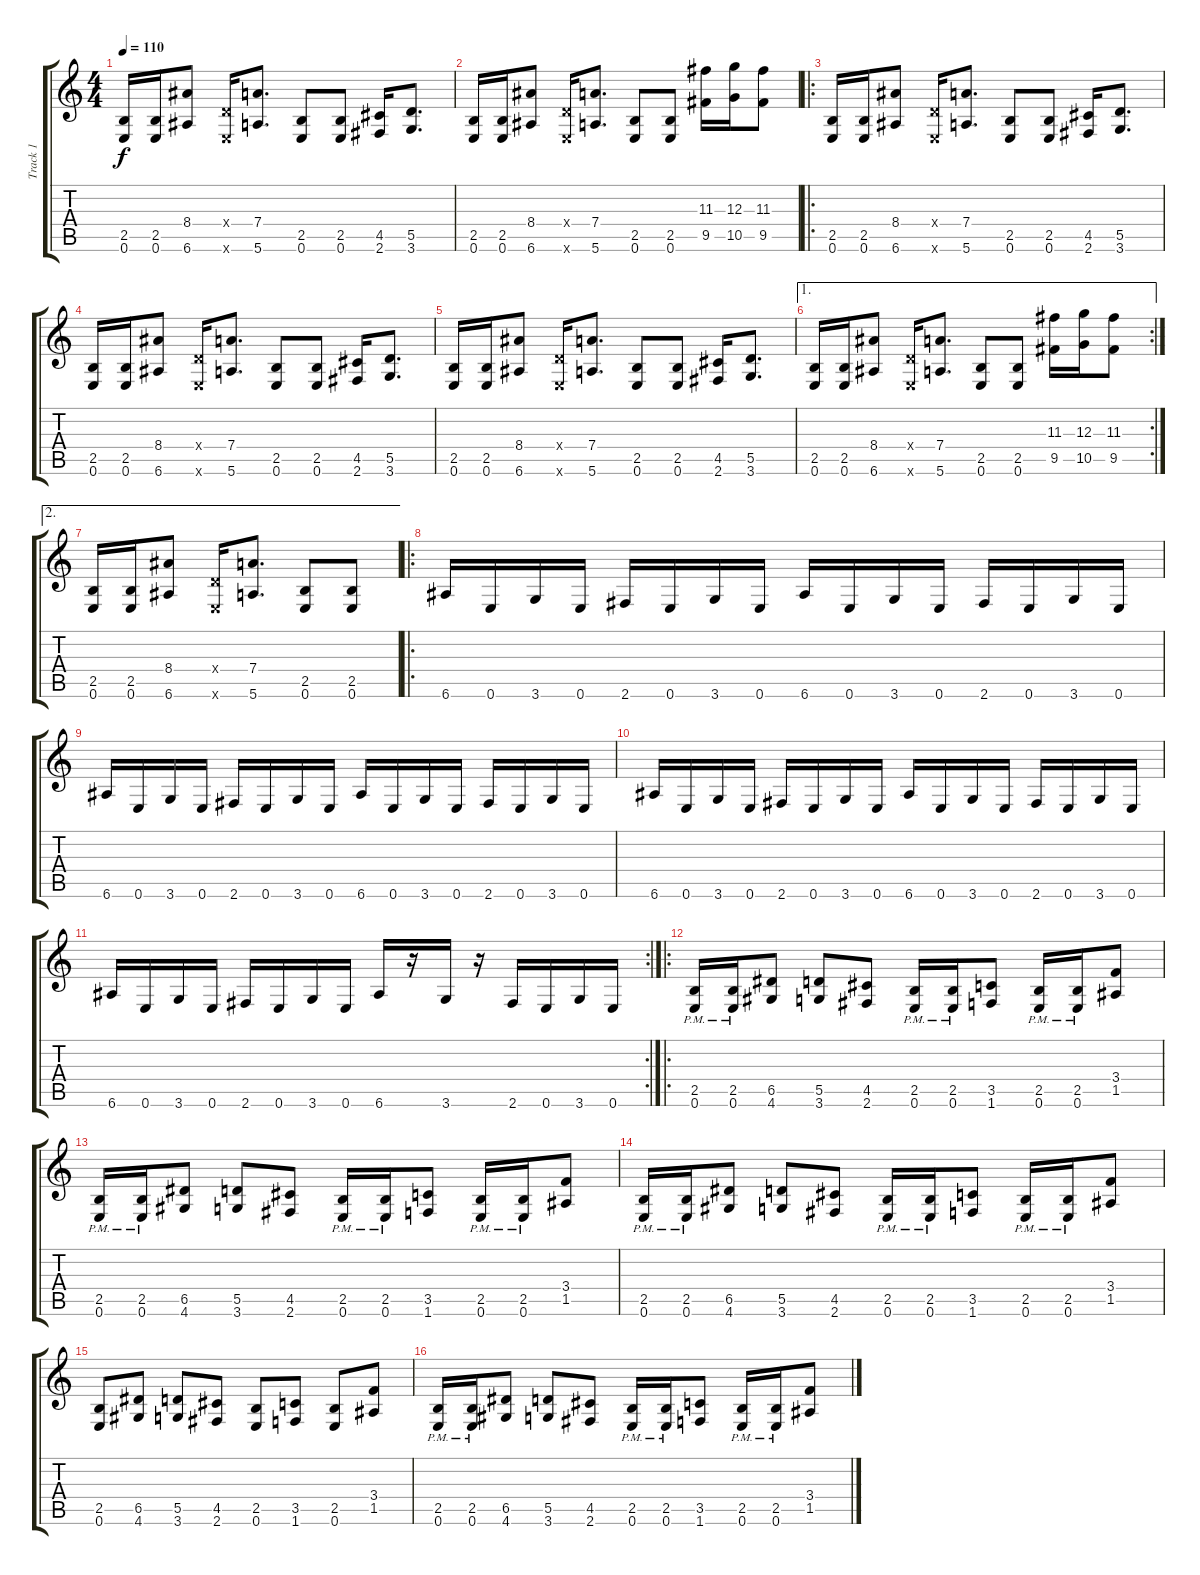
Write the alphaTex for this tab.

\track ("Track 1" "Track 1") {instrument distortionguitar}
\staff {score tabs}
\tuning (E4 B3 G3 D3 A2 E2) {hide}
\ts (4 4)
\tempo 110
\clef g2
\ks c
(2.5 0.6).16{dy f} (2.5 0.6).16 (8.4 6.6).8 (0.4{x} 0.6{x}).16 (7.4 5.6).8{d} (2.5 0.6).8 (2.5 0.6).8 (4.5 2.6).16 (5.5 3.6).8{d} |
(2.5 0.6).16 (2.5 0.6).16 (8.4 6.6).8 (0.4{x} 0.6{x}).16 (7.4 5.6).8{d} (2.5 0.6).8 (2.5 0.6).8 (11.3 9.5).16 (12.3 10.5).16 (11.3 9.5).8 |
\ro
(2.5 0.6).16 (2.5 0.6).16 (8.4 6.6).8 (0.4{x} 0.6{x}).16 (7.4 5.6).8{d} (2.5 0.6).8 (2.5 0.6).8 (4.5 2.6).16 (5.5 3.6).8{d} |
(2.5 0.6).16 (2.5 0.6).16 (8.4 6.6).8 (0.4{x} 0.6{x}).16 (7.4 5.6).8{d} (2.5 0.6).8 (2.5 0.6).8 (4.5 2.6).16 (5.5 3.6).8{d} |
(2.5 0.6).16 (2.5 0.6).16 (8.4 6.6).8 (0.4{x} 0.6{x}).16 (7.4 5.6).8{d} (2.5 0.6).8 (2.5 0.6).8 (4.5 2.6).16 (5.5 3.6).8{d} |
\ae 1
\rc 2
(2.5 0.6).16 (2.5 0.6).16 (8.4 6.6).8 (0.4{x} 0.6{x}).16 (7.4 5.6).8{d} (2.5 0.6).8 (2.5 0.6).8 (11.3 9.5).16 (12.3 10.5).16 (11.3 9.5).8 |
\ae 2
(2.5 0.6).16 (2.5 0.6).16 (8.4 6.6).8 (0.4{x} 0.6{x}).16 (7.4 5.6).8{d} (2.5 0.6).8 (2.5 0.6).8 |
\ro
6.6.16 0.6.16 3.6.16 0.6.16 2.6.16 0.6.16 3.6.16 0.6.16 6.6.16 0.6.16 3.6.16 0.6.16 2.6.16 0.6.16 3.6.16 0.6.16 |
6.6.16 0.6.16 3.6.16 0.6.16 2.6.16 0.6.16 3.6.16 0.6.16 6.6.16 0.6.16 3.6.16 0.6.16 2.6.16 0.6.16 3.6.16 0.6.16 |
6.6.16 0.6.16 3.6.16 0.6.16 2.6.16 0.6.16 3.6.16 0.6.16 6.6.16 0.6.16 3.6.16 0.6.16 2.6.16 0.6.16 3.6.16 0.6.16 |
\rc 2
6.6.16 0.6.16 3.6.16 0.6.16 2.6.16 0.6.16 3.6.16 0.6.16 6.6.16 r.16 3.6.16 r.16 2.6.16 0.6.16 3.6.16 0.6.16 |
\ro
(2.5{pm} 0.6{pm}).16 (2.5{pm} 0.6{pm}).16 (6.5 4.6).8 (5.5 3.6).8 (4.5 2.6).8 (2.5{pm} 0.6{pm}).16 (2.5{pm} 0.6{pm}).16 (3.5 1.6).8 (2.5{pm} 0.6{pm}).16 (2.5{pm} 0.6{pm}).16 (3.4 1.5).8 |
(2.5{pm} 0.6{pm}).16 (2.5{pm} 0.6{pm}).16 (6.5 4.6).8 (5.5 3.6).8 (4.5 2.6).8 (2.5{pm} 0.6{pm}).16 (2.5{pm} 0.6{pm}).16 (3.5 1.6).8 (2.5{pm} 0.6{pm}).16 (2.5{pm} 0.6{pm}).16 (3.4 1.5).8 |
(2.5{pm} 0.6{pm}).16 (2.5{pm} 0.6{pm}).16 (6.5 4.6).8 (5.5 3.6).8 (4.5 2.6).8 (2.5{pm} 0.6{pm}).16 (2.5{pm} 0.6{pm}).16 (3.5 1.6).8 (2.5{pm} 0.6{pm}).16 (2.5{pm} 0.6{pm}).16 (3.4 1.5).8 |
(2.5 0.6).8 (6.5 4.6).8 (5.5 3.6).8 (4.5 2.6).8 (2.5 0.6).8 (3.5 1.6).8 (2.5 0.6).8 (3.4 1.5).8 |
(2.5{pm} 0.6{pm}).16 (2.5{pm} 0.6{pm}).16 (6.5 4.6).8 (5.5 3.6).8 (4.5 2.6).8 (2.5{pm} 0.6{pm}).16 (2.5{pm} 0.6{pm}).16 (3.5 1.6).8 (2.5{pm} 0.6{pm}).16 (2.5{pm} 0.6{pm}).16 (3.4 1.5).8
